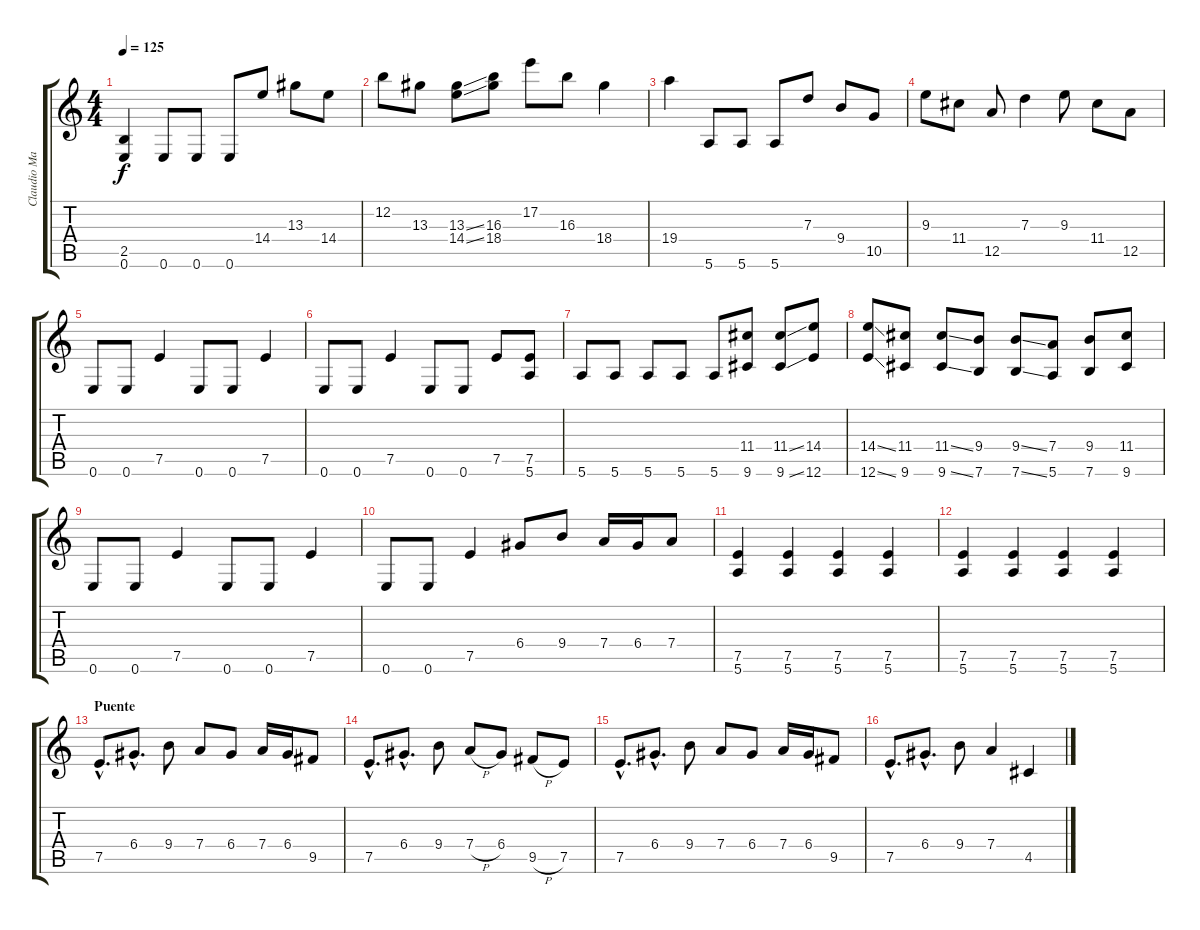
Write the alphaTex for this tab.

\track ("Claudio Marciello (Gtr 1)" "Claudio Ma") {instrument distortionguitar}
\staff {score tabs}
\tuning (E4 B3 G3 D3 A2 E2) {hide}
\ts (4 4)
\tempo 125
\clef g2
\ks c
(2.5 0.6).4{dy f} 0.6.8 0.6.8 0.6.8 14.4.8 13.3.8 14.4.8 |
12.2.8 13.3.8 (13.3{ss} 14.4{ss}).8 (16.3 18.4).8 17.2.8 16.3.8 18.4.4 |
19.4.4 5.6.8 5.6.8 5.6.8 7.3.8 9.4.8 10.5.8 |
9.3.8 11.4.8 12.5.8 7.3.4 9.3.8 11.4.8 12.5.8 |
0.6.8 0.6.8 7.5.4 0.6.8 0.6.8 7.5.4 |
0.6.8 0.6.8 7.5.4 0.6.8 0.6.8 7.5.8 (7.5 5.6).8 |
5.6.8 5.6.8 5.6.8 5.6.8 5.6.8 (11.4 9.6).8 (11.4{ss} 9.6{ss}).8 (14.4 12.6).8 |
(14.4{ss} 12.6{ss}).8 (11.4 9.6).8 (11.4{ss} 9.6{ss}).8 (9.4 7.6).8 (9.4{ss} 7.6{ss}).8 (7.4 5.6).8 (9.4 7.6).8 (11.4 9.6).8 |
0.6.8 0.6.8 7.5.4 0.6.8 0.6.8 7.5.4 |
0.6.8 0.6.8 7.5.4 6.4.8 9.4.8 7.4.16 6.4.16 7.4.8 |
(7.5 5.6).4 (7.5 5.6).4 (7.5 5.6).4 (7.5 5.6).4 |
(7.5 5.6).4 (7.5 5.6).4 (7.5 5.6).4 (7.5 5.6).4 |
\section ("" "Puente")
7.5{hac}.8{d} 6.4{hac}.8{d} 9.4.8 7.4.8 6.4.8 7.4.16 6.4.16 9.5.8 |
7.5{hac}.8{d} 6.4{hac}.8{d} 9.4.8 7.4{h}.8 6.4.8 9.5{h}.8 7.5.8 |
7.5{hac}.8{d} 6.4{hac}.8{d} 9.4.8 7.4.8 6.4.8 7.4.16 6.4.16 9.5.8 |
7.5{hac}.8{d} 6.4{hac}.8{d} 9.4.8 7.4.4 4.5.4
